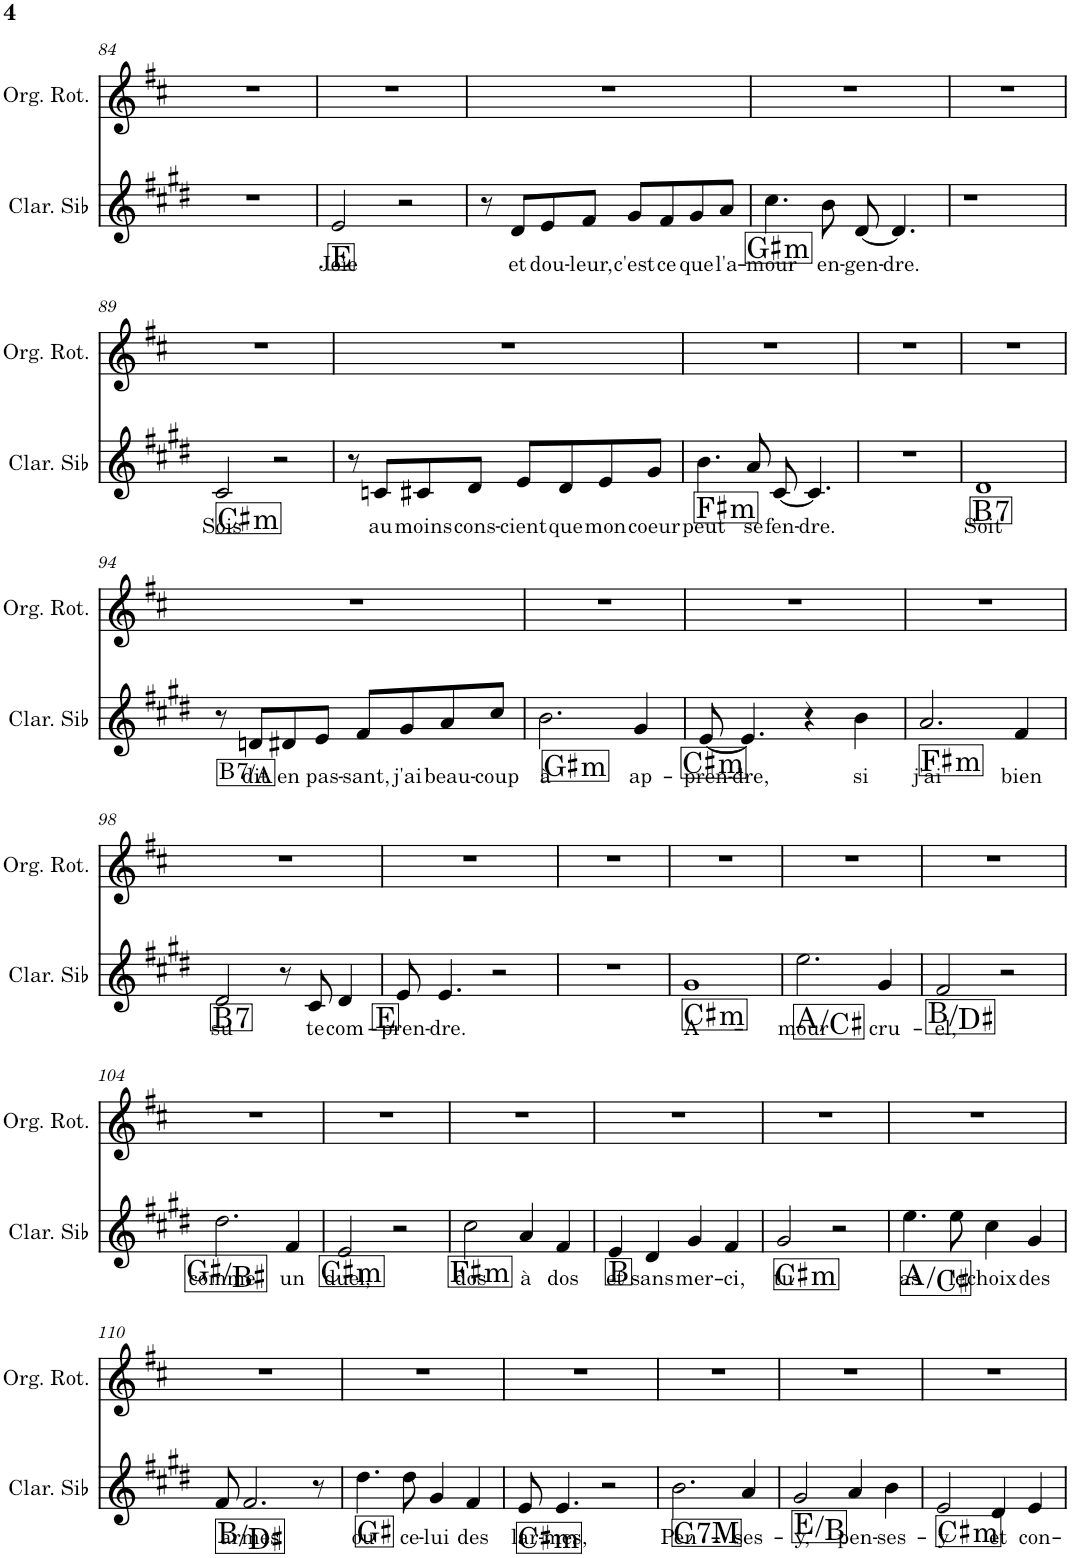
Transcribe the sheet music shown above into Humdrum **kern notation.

**kern	**kern	**kern	**kern	**kern	**text	**harte	**kern	**text	**harte	**kern
*part6	*part5	*part4	*part3	*part3	*part3	*part3	*part2	*part2	*part2	*part1
*staff7	*staff6	*staff5	*staff4	*staff3	*staff3	*	*staff2	*staff2	*	*staff1
*I"Basse électrique	*I"Guitare électrique	*I"Guitare acoustique	*I"Piano	*	*	*	*I"Clarinette en Sib	*	*	*I"Orgue rotatif, Rock Organ
*I'B. él.	*I'Guit. El.	*I'Guit.	*I'Pia.	*	*	*	*I'Clar. Sib	*	*	*I'Org. Rot.
!!LO:PB:g=z
*clefF4	*clefGv2	*clefGv2	*clefF4	*clefG2	*	*	*clefG2	*	*	*clefG2
*Trd7c12	*	*	*	*	*	*	*Trd1c2	*	*	*
*k[f#c#]	*k[f#c#]	*k[f#c#]	*k[f#c#]	*k[f#c#]	*	*	*k[f#c#g#d#]	*	*	*k[f#c#]
*M4/4	*M4/4	*M4/4	*M4/4	*M4/4	*	*	*M4/4	*	*	*M4/4
=84	=84	=84	=84	=84	=84	=84	=84	=84	=84	=84
!	!	!	!	!	!	!LO:H:n=1:kt=7	!	!	!	!
!	!	!	!	!	!	!LO:H:n=2:kt=7	!	!	!	!
4A	1r	4A 4c# 4e 4g	1E 1G 1A 1c#	1r	.	A:7 A:7	1r	.	.	1r
8r	.	8A\ 8c#\ 8e\ 8g\L	.	.	.	.	.	.	.	.
8A	.	8A\ 8c#\ 8e\ 8g\J	.	.	.	.	.	.	.	.
4B	.	4A 4c# 4e 4g	.	.	.	.	.	.	.	.
4c#	.	8A\ 8c#\ 8e\ 8g\L	.	.	.	.	.	.	.	.
.	.	8A\ 8c#\ 8e\ 8g\J	.	.	.	.	.	.	.	.
=85	=85	=85	=85	=85	=85	=85	=85	=85	=85	=85
!	!	!	!	!	!	!	!	!LO:LY:b	!	!
4D	1r	4D 4F# 4A 4d	1D 1F# 1A 1d	2dd	Joie	D:maj D:maj	2e/	Joie	E:maj	1r
8r	.	8D/ 8F#/ 8A/ 8d/L	.	.	.	.	.	.	.	.
8D	.	8D/ 8F#/ 8A/ 8d/J	.	.	.	.	.	.	.	.
4D	.	4D 4F# 4A 4d	.	2r	.	.	2r	.	.	.
4D	.	8D/ 8F#/ 8A/ 8d/L	.	.	.	.	.	.	.	.
.	.	8D/ 8F#/ 8A/ 8d/J	.	.	.	.	.	.	.	.
=86	=86	=86	=86	=86	=86	=86	=86	=86	=86	=86
4D	1r	4D 4F# 4A 4d	1D 1F# 1A 1d	8r	.	.	8r	.	.	1r
!	!	!	!	!	!	!	!	!LO:LY:b	!	!
.	.	.	.	8cc#	et	.	8d#/L	et	.	.
!	!	!	!	!	!	!	!	!LO:LY:b	!	!
8D\L	.	8D/ 8F#/ 8A/ 8d/L	.	8dd\L	dou-	.	8e/	dou-	.	.
!	!	!	!	!	!	!	!	!LO:LY:b	!	!
8D\J	.	8D/ 8F#/ 8A/ 8d/J	.	8ee\J	-leur	.	8f#/J	-leur,	.	.
!	!	!	!	!	!	!	!	!LO:LY:b	!	!
2D	.	8D/ 8F#/ 8A/ 8d/L	.	8ff#\L	c'est	.	8g#/L	c'est	.	.
!	!	!	!	!	!	!	!	!LO:LY:b	!	!
.	.	8D/ 8F#/ 8A/ 8d/J	.	8ee\J	ce	.	8f#/	ce	.	.
!	!	!	!	!	!	!	!	!LO:LY:b	!	!
.	.	8D/ 8F#/ 8A/ 8d/L	.	8ff#\L	que	.	8g#/	que	.	.
!	!	!	!	!	!	!	!	!LO:LY:b	!	!
.	.	8D/ 8F#/ 8A/ 8d/J	.	8gg\J	l'a-	.	8a/J	l'a-	.	.
=87	=87	=87	=87	=87	=87	=87	=87	=87	=87	=87
!	!	!	!	!	!	!LO:H:n=1:kt=m	!	!LO:LY:b	!	!
!	!	!	!	!	!	!LO:H:n=2:kt=m	!	!	!LO:H:kt=m	!
4F#	1r	4F# 4A 4c# 4f#	1F# 1A 1c#	4.bb	-mour	F#:min F#:min	4.cc#\	-mour	G#:min	1r
8F#\L	.	8F#\ 8A\ 8c#\ 8f#\L	.	.	.	.	.	.	.	.
!	!	!	!	!	!	!	!	!LO:LY:b	!	!
8F#\J	.	8F#\ 8A\ 8c#\ 8f#\J	.	8aa	en-	.	8b\	en-	.	.
!	!	!	!	!	!	!	!	!LO:LY:b	!	!
2F#	.	8F#/ 8A/ 8c#/L	.	[8cc#	-gen-	.	[8d#/	-gen-	.	.
!	!	!	!	!	!	!	!	!LO:LY:b	!	!
.	.	8F#/ 8A/ 8c#/J	.	4.cc#]	-dre.	.	4.d#/]	-dre.	.	.
.	.	8F#/ 8A/ 8c#/L	.	.	.	.	.	.	.	.
.	.	8F#/ 8A/ 8c#/J	.	.	.	.	.	.	.	.
=88	=88	=88	=88	=88	=88	=88	=88	=88	=88	=88
4F#	1r	4F# 4A 4c#	1F# 1A 1c#	4r	.	.	1r	.	.	1r
8r	.	8F#/ 8A/ 8c#/L	.	4r	.	.	.	.	.	.
8F#	.	8F#/ 8A/ 8c#/J	.	.	.	.	.	.	.	.
4F#	.	4F# 4A 4c#	.	2r	.	.	.	.	.	.
4F#	.	8F#/ 8A/ 8c#/L	.	.	.	.	.	.	.	.
.	.	8F#/ 8A/ 8c#/J	.	.	.	.	.	.	.	.
!!LO:LB:g=z
=89	=89	=89	=89	=89	=89	=89	=89	=89	=89	=89
!	!	!	!	!	!	!LO:H:n=1:kt=m	!	!LO:LY:b	!	!
!	!	!	!	!	!	!LO:H:n=2:kt=m	!	!	!LO:H:kt=m	!
4B	1r	4B 4d 4f#	1D 1F# 1B	2b	Sois	B:min B:min	2c#/	Sois	C#:min	1r
8r	.	8B\ 8d\ 8f#\L	.	.	.	.	.	.	.	.
8B	.	8B\ 8d\ 8f#\J	.	.	.	.	.	.	.	.
4B	.	4B 4d 4f#	.	2r	.	.	2r	.	.	.
4B	.	8B\ 8d\ 8f#\L	.	.	.	.	.	.	.	.
.	.	8B\ 8d\ 8f#\J	.	.	.	.	.	.	.	.
=90	=90	=90	=90	=90	=90	=90	=90	=90	=90	=90
4B	1r	4B 4d 4f# 4b	1D 1F# 1B	8r	.	.	8r	.	.	1r
!	!	!	!	!	!	!	!	!LO:LY:b	!	!
.	.	.	.	8a#X	au	.	8cn/L	au	.	.
!	!	!	!	!	!	!	!	!LO:LY:b	!	!
8B\L	.	8B\ 8d\ 8f#\ 8b\L	.	8b\L	moins	.	8c#X/	moins	.	.
!	!	!	!	!	!	!	!	!LO:LY:b	!	!
8B\J	.	8B\ 8d\ 8f#\ 8b\J	.	8cc#\J	cons-	.	8d#/J	cons-	.	.
!	!	!	!	!	!	!	!	!LO:LY:b	!	!
2B	.	8B\ 8d\ 8f#\ 8b\L	.	8dd\L	-cient	.	8e/L	-cient	.	.
!	!	!	!	!	!	!	!	!LO:LY:b	!	!
.	.	8B\ 8d\ 8f#\ 8b\J	.	8cc#\J	que	.	8d#/	que	.	.
!	!	!	!	!	!	!	!	!LO:LY:b	!	!
.	.	8B\ 8d\ 8f#\ 8b\L	.	8dd\L	mon	.	8e/	mon	.	.
!	!	!	!	!	!	!	!	!LO:LY:b	!	!
.	.	8B\ 8d\ 8f#\ 8b\J	.	8ff#\J	coeur	.	8g#/J	coeur	.	.
=91	=91	=91	=91	=91	=91	=91	=91	=91	=91	=91
!	!	!	!	!	!	!LO:H:n=1:kt=m	!	!LO:LY:b	!	!
!	!	!	!	!	!	!LO:H:n=2:kt=m	!	!	!LO:H:kt=m	!
4E	1r	4E 4G 4B 4e	1E 1G 1B 1e	4.aa	peut	E:min E:min	4.b\	peut	F#:min	1r
8E\L	.	8E/ 8G/ 8B/ 8e/L	.	.	.	.	.	.	.	.
!	!	!	!	!	!	!	!	!LO:LY:b	!	!
8E\J	.	8E/ 8G/ 8B/ 8e/J	.	8gg	se	.	8a/	se	.	.
!	!	!	!	!	!	!	!	!LO:LY:b	!	!
2E	.	8E/ 8G/ 8B/L	.	[8b	fen-	.	[8c#/	fen-	.	.
!	!	!	!	!	!	!	!	!LO:LY:b	!	!
.	.	8E/ 8G/ 8B/J	.	4.b]	-dre.	.	4.c#/]	-dre.	.	.
.	.	8E/ 8G/ 8B/L	.	.	.	.	.	.	.	.
.	.	8E/ 8G/ 8B/J	.	.	.	.	.	.	.	.
=92	=92	=92	=92	=92	=92	=92	=92	=92	=92	=92
4E	1r	4E 4G 4B	1E 1G 1B 1e	1r	.	.	1r	.	.	1r
8r	.	8E/ 8G/ 8B/L	.	.	.	.	.	.	.	.
8E	.	8E/ 8G/ 8B/J	.	.	.	.	.	.	.	.
4E	.	4E 4G 4B	.	.	.	.	.	.	.	.
4G	.	8E/ 8G/ 8B/L	.	.	.	.	.	.	.	.
.	.	8E/ 8G/ 8B/J	.	.	.	.	.	.	.	.
=93	=93	=93	=93	=93	=93	=93	=93	=93	=93	=93
!	!	!	!	!	!	!LO:H:n=1:kt=7	!	!LO:LY:b	!	!
!	!	!	!	!	!	!LO:H:n=2:kt=7	!	!	!LO:H:kt=7	!
4A	1r	4A 4c# 4e 4g	1G 1A 1c# 1e	1cc#	Soit	A:7 A:7	1d#	Soit	B:7	1r
8r	.	8A\ 8c#\ 8e\ 8g\L	.	.	.	.	.	.	.	.
8A	.	8A\ 8c#\ 8e\ 8g\J	.	.	.	.	.	.	.	.
2A	.	4A 4c# 4e 4g	.	.	.	.	.	.	.	.
.	.	8A\ 8c#\ 8e\ 8g\L	.	.	.	.	.	.	.	.
.	.	8A\ 8c#\ 8e\ 8g\J	.	.	.	.	.	.	.	.
!!LO:LB:g=z
=94	=94	=94	=94	=94	=94	=94	=94	=94	=94	=94
!	!	!	!	!	!	!LO:H:n=1:kt=7	!	!	!	!
!	!	!	!	!	!	!LO:H:n=2:kt=7	!	!	!LO:H:kt=7	!
4G	1r	4G 4A 4c# 4e	1G 1A 1c# 1e	8r	.	A:7/b7 A:7/b7	8r	.	B:7/b7	1r
!	!	!	!	!	!	!	!	!LO:LY:b	!	!
.	.	.	.	8ccn	dit	.	8dn/L	dit	.	.
!	!	!	!	!	!	!	!	!LO:LY:b	!	!
8G\L	.	8G\ 8A\ 8c#\ 8e\L	.	8cc#X\L	en	.	8d#X/	en	.	.
!	!	!	!	!	!	!	!	!LO:LY:b	!	!
8G\J	.	8G\ 8A\ 8c#\ 8e\J	.	8dd\J	pas-	.	8e/J	pas-	.	.
!	!	!	!	!	!	!	!	!LO:LY:b	!	!
2G	.	8G\ 8A\ 8c#\ 8e\L	.	8ee\L	-sant,	.	8f#/L	-sant,	.	.
!	!	!	!	!	!	!	!	!LO:LY:b	!	!
.	.	8G\ 8A\ 8c#\ 8e\J	.	8ff#\J	j'ai	.	8g#/	j'ai	.	.
!	!	!	!	!	!	!	!	!LO:LY:b	!	!
.	.	8G\ 8A\ 8c#\ 8e\L	.	8gg\L	beau-	.	8a/	beau-	.	.
!	!	!	!	!	!	!	!	!LO:LY:b	!	!
.	.	8G\ 8A\ 8c#\ 8e\J	.	8bb\J	-coup	.	8cc#/J	-coup	.	.
=95	=95	=95	=95	=95	=95	=95	=95	=95	=95	=95
!	!	!	!	!	!	!LO:H:n=1:kt=m	!	!LO:LY:b	!	!
!	!	!	!	!	!	!LO:H:n=2:kt=m	!	!	!LO:H:kt=m	!
4F#	1r	4A 4c# 4f# 4a	1F# 1A 1c#	2.aa	à	F#:min F#:min	2.b\	à	G#:min	1r
8F#\L	.	8A\ 8c#\ 8f#\ 8a\L	.	.	.	.	.	.	.	.
8F#\J	.	8A\ 8c#\ 8f#\ 8a\J	.	.	.	.	.	.	.	.
2F#	.	8A\ 8c#\ 8f#\ 8a\L	.	.	.	.	.	.	.	.
.	.	8A\ 8c#\ 8f#\ 8a\J	.	.	.	.	.	.	.	.
!	!	!	!	!	!	!	!	!LO:LY:b	!	!
.	.	8F#\ 8A\ 8c#\ 8f#\L	.	4ff#	-ap-	.	4g#/	-ap-	.	.
.	.	8F#\ 8A\ 8c#\ 8f#\J	.	.	.	.	.	.	.	.
=96	=96	=96	=96	=96	=96	=96	=96	=96	=96	=96
!	!	!	!	!	!	!LO:H:n=1:kt=m	!	!LO:LY:b	!	!
!	!	!	!	!	!	!LO:H:n=2:kt=m	!	!	!LO:H:kt=m	!
4B	1r	4B 4d 4f# 4b	1D 1F# 1B	[8dd	-pren-	B:min B:min	[8e/	-pren-	C#:min	1r
!	!	!	!	!	!	!	!	!LO:LY:b	!	!
.	.	.	.	4.dd]	-dre,	.	4.e/]	-dre,	.	.
8r	.	8B\ 8d\ 8f#\ 8b\L	.	.	.	.	.	.	.	.
8B	.	8B\ 8d\ 8f#\ 8b\J	.	.	.	.	.	.	.	.
2B	.	8B\ 8d\ 8f#\ 8b\L	.	4r	.	.	4r	.	.	.
.	.	8B\ 8d\ 8f#\ 8b\J	.	.	.	.	.	.	.	.
!	!	!	!	!	!	!	!	!LO:LY:b	!	!
.	.	8B\ 8d\ 8f#\L	.	4aa	si	.	4b\	si	.	.
.	.	8B\ 8d\ 8f#\J	.	.	.	.	.	.	.	.
=97	=97	=97	=97	=97	=97	=97	=97	=97	=97	=97
!	!	!	!	!	!	!LO:H:n=1:kt=m	!	!LO:LY:b	!	!
!	!	!	!	!	!	!LO:H:n=2:kt=m	!	!	!LO:H:kt=m	!
4E	1r	4E 4G 4B 4e	1E 1G 1B	2.gg	j'ai	E:min E:min	2.a/	j'ai	F#:min	1r
8E\L	.	8E/ 8G/ 8B/ 8e/L	.	.	.	.	.	.	.	.
8E\J	.	8E/ 8G/ 8B/ 8e/J	.	.	.	.	.	.	.	.
2E	.	8E/ 8G/ 8B/ 8e/L	.	.	.	.	.	.	.	.
.	.	8E/ 8G/ 8B/ 8e/J	.	.	.	.	.	.	.	.
!	!	!	!	!	!	!	!	!LO:LY:b	!	!
.	.	8E/ 8G/ 8B/L	.	4ee	bien	.	4f#/	bien	.	.
.	.	8E/ 8G/ 8B/J	.	.	.	.	.	.	.	.
!!LO:LB:g=z
=98	=98	=98	=98	=98	=98	=98	=98	=98	=98	=98
!	!	!	!	!	!	!LO:H:n=1:kt=7	!	!LO:LY:b	!	!
!	!	!	!	!	!	!LO:H:n=2:kt=7	!	!	!LO:H:kt=7	!
4A	1r	4A 4c# 4e 4g	1AA 1C# 1E 1G	2cc#	su	A:7 A:7	2d#/	su	B:7	1r
8A\L	.	8A\ 8c#\ 8e\ 8g\L	.	.	.	.	.	.	.	.
8A\J	.	8A\ 8c#\ 8e\ 8g\J	.	.	.	.	.	.	.	.
2A	.	8A\ 8c#\ 8e\ 8g\L	.	8r	.	.	8r	.	.	.
!	!	!	!	!	!	!	!	!LO:LY:b	!	!
.	.	8A\ 8c#\ 8e\ 8g\J	.	8b	te	.	8c#/	te	.	.
!	!	!	!	!	!	!	!	!LO:LY:b	!	!
.	.	8A\ 8c#\ 8e\ 8g\L	.	4cc#	com-	.	4d#/	com-	.	.
.	.	8A\ 8c#\ 8e\ 8g\J	.	.	.	.	.	.	.	.
=99	=99	=99	=99	=99	=99	=99	=99	=99	=99	=99
!	!	!	!	!	!	!	!	!LO:LY:b	!	!
4D	1r	4D 4F# 4A 4d	1D 1F# 1A 1d	8dd	-pren-	D:maj D:maj	8e/	-pren-	E:maj	1r
!	!	!	!	!	!	!	!	!LO:LY:b	!	!
.	.	.	.	4.dd	-dre.	.	4.e/	-dre.	.	.
8D\L	.	8D/ 8F#/ 8A/ 8d/L	.	.	.	.	.	.	.	.
8F#\J	.	8D/ 8F#/ 8A/ 8d/J	.	.	.	.	.	.	.	.
4A	.	4D 4F# 4A 4d	.	4r	.	.	2r	.	.	.
8F#\L	.	8D/ 8F#/ 8A/ 8d/L	.	4r	.	.	.	.	.	.
8A\J	.	8D/ 8F#/ 8A/ 8d/J	.	.	.	.	.	.	.	.
=100	=100	=100	=100	=100	=100	=100	=100	=100	=100	=100
4d	1r	4D 4F# 4A 4d	1D 1F# 1A 1d	1r	.	.	1r	.	.	1r
8D\L	.	8D/ 8F#/ 8A/ 8d/L	.	.	.	.	.	.	.	.
8F#\J	.	8D/ 8F#/ 8A/ 8d/J	.	.	.	.	.	.	.	.
4A	.	4D 4F# 4A 4d	.	.	.	.	.	.	.	.
8F#\L	.	8D/ 8F#/ 8A/ 8d/L	.	.	.	.	.	.	.	.
8A\J	.	8D/ 8F#/ 8A/ 8d/J	.	.	.	.	.	.	.	.
=101	=101	=101	=101	=101	=101	=101	=101	=101	=101	=101
!	!	!	!	!	!	!LO:H:n=1:kt=m	!	!LO:LY:b	!	!
!	!	!	!	!	!	!LO:H:n=2:kt=m	!	!	!LO:H:kt=m	!
4B	8BB/L	4BB 4D 4F#	1BB 1D 1F# 1B	1ff#	A-	B:min B:min	1g#	A-	C#:min	1r
.	8BB/J	.	.	.	.	.	.	.	.	.
8B\L	16D/LL	8BB/ 8D/ 8F#/L	.	.	.	.	.	.	.	.
.	16F#/JJ	.	.	.	.	.	.	.	.	.
8B\J	4B	8BB/ 8D/ 8F#/J	.	.	.	.	.	.	.	.
4B	.	8BB/ 8D/ 8F#/L	.	.	.	.	.	.	.	.
.	8D	8BB/ 8D/ 8F#/J	.	.	.	.	.	.	.	.
8r	8F#/L	8BB/ 8D/ 8F#/L	.	.	.	.	.	.	.	.
8B	8B/J	8BB/ 8D/ 8F#/J	.	.	.	.	.	.	.	.
=102	=102	=102	=102	=102	=102	=102	=102	=102	=102	=102
!	!	!	!	!	!	!	!	!LO:LY:b	!	!
4B	8BB/L	4BB 4D 4G 4B	1BB 1G 1B	2.ddd	-mour	G:maj/3 G:maj/3	2.ee\	-mour	A:maj/3	1r
.	8BB/J	.	.	.	.	.	.	.	.	.
8B\L	16D/LL	8BB/ 8D/ 8G/ 8B/L	.	.	.	.	.	.	.	.
.	16G/JJ	.	.	.	.	.	.	.	.	.
8B\J	4B	8BB/ 8D/ 8G/ 8B/J	.	.	.	.	.	.	.	.
4B	.	8BB/ 8D/ 8G/ 8B/L	.	.	.	.	.	.	.	.
.	8G	8BB/ 8D/ 8G/ 8B/J	.	.	.	.	.	.	.	.
!	!	!	!	!	!	!	!	!LO:LY:b	!	!
8r	4B	8BB/ 8D/ 8G/ 8B/L	.	4ff#	cru-	.	4g#/	cru-	.	.
8B	.	8BB/ 8D/ 8G/ 8B/J	.	.	.	.	.	.	.	.
=103	=103	=103	=103	=103	=103	=103	=103	=103	=103	=103
!	!	!	!	!	!	!	!	!LO:LY:b	!	!
4c#	4A	4A 4c# 4e	1C# 1E 1A	2ee	-el,	A:maj/3 A:maj/3	2f#/	-el,	B:maj/3	1r
8c#\L	4c#	8A\ 8c#\ 8e\L	.	.	.	.	.	.	.	.
8c#\J	.	8A\ 8c#\ 8e\J	.	.	.	.	.	.	.	.
4c#	4e	8A\ 8c#\ 8e\L	.	2r	.	.	2r	.	.	.
.	.	8A\ 8c#\ 8e\J	.	.	.	.	.	.	.	.
8r	4g	8A\ 8c#\ 8e\L	.	.	.	.	.	.	.	.
8c#	.	8A\ 8c#\ 8e\J	.	.	.	.	.	.	.	.
!!LO:LB:g=z
=104	=104	=104	=104	=104	=104	=104	=104	=104	=104	=104
!	!	!	!	!	!	!	!	!LO:LY:b	!	!
4A#X	4f#	4A#X 4c# 4f#	1AA#X 1C# 1F#	2.ccc#	comme	F#:maj/3 F#:maj/3	2.dd#\	comme	G#:maj/3	1r
8A#X\L	4c#	8A#\ 8c#\ 8f#\L	.	.	.	.	.	.	.	.
8A#X\J	.	8A#\ 8c#\ 8f#\J	.	.	.	.	.	.	.	.
4A#X	4A#X	8A#\ 8c#\ 8f#\L	.	.	.	.	.	.	.	.
.	.	8A#\ 8c#\ 8f#\J	.	.	.	.	.	.	.	.
!	!	!	!	!	!	!	!	!LO:LY:b	!	!
8r	4F#	8A#\ 8c#\L	.	4ee	un	.	4f#/	un	.	.
8A#X	.	8A#\ 8c#\J	.	.	.	.	.	.	.	.
=105	=105	=105	=105	=105	=105	=105	=105	=105	=105	=105
!	!	!	!	!	!	!LO:H:n=1:kt=m	!	!LO:LY:b	!	!
!	!	!	!	!	!	!LO:H:n=2:kt=m	!	!	!LO:H:kt=m	!
4B	8BB/L	4F# 4B 4d	1BB 1D 1F#	2dd	duel,	B:min B:min	2e/	duel,	C#:min	1r
.	8D/J	.	.	.	.	.	.	.	.	.
8B\L	16BB/LL	8F#/ 8B/ 8d/L	.	.	.	.	.	.	.	.
.	16F#/JJ	.	.	.	.	.	.	.	.	.
8B\J	4B	8F#/ 8B/ 8d/J	.	.	.	.	.	.	.	.
4B	.	8F#/ 8B/ 8d/L	.	2r	.	.	2r	.	.	.
.	8F#	8F#/ 8B/ 8d/J	.	.	.	.	.	.	.	.
8r	8B/L	8F#/ 8B/ 8d/L	.	.	.	.	.	.	.	.
8B	8F#/J	8F#/ 8B/ 8d/J	.	.	.	.	.	.	.	.
=106	=106	=106	=106	=106	=106	=106	=106	=106	=106	=106
!	!	!	!	!	!	!LO:H:n=1:kt=m	!	!LO:LY:b	!	!
!	!	!	!	!	!	!LO:H:n=2:kt=m	!	!	!LO:H:kt=m	!
4e	8E/L	4E 4G 4B	1E 1G 1B	2bb	dos	E:min E:min	2cc#\	dos	F#:min	1r
.	8E/J	.	.	.	.	.	.	.	.	.
8e\L	16G/LL	8E/ 8G/ 8B/L	.	.	.	.	.	.	.	.
.	16B/JJ	.	.	.	.	.	.	.	.	.
8e\J	4e	8E/ 8G/ 8B/J	.	.	.	.	.	.	.	.
!	!	!	!	!	!	!	!	!LO:LY:b	!	!
4e	.	8E\ 8G\ 8B\ 8e\ 8g\L	.	4gg	à	.	4a/	à	.	.
.	8B	8E\ 8G\ 8B\ 8e\ 8g\J	.	.	.	.	.	.	.	.
!	!	!	!	!	!	!	!	!LO:LY:b	!	!
8r	4E	8E/ 8G/ 8B/ 8e/L	.	4ee	dos	.	4f#/	dos	.	.
8e	.	8E/ 8G/ 8B/ 8e/J	.	.	.	.	.	.	.	.
=107	=107	=107	=107	=107	=107	=107	=107	=107	=107	=107
!	!	!	!	!	!	!	!	!LO:LY:b	!	!
4A	4A	4A 4c# 4e 4a	1AA 1C# 1E 1A	4dd	et	A:maj A:maj	4e/	et	B:maj	1r
!	!	!	!	!	!	!	!	!LO:LY:b	!	!
8A\L	4e	8A\ 8c#\ 8e\ 8a\L	.	4cc#	sans	.	4d#/	sans	.	.
8A\J	.	8A\ 8c#\ 8e\ 8a\J	.	.	.	.	.	.	.	.
!	!	!	!	!	!	!	!	!LO:LY:b	!	!
4A	4c#	8A\ 8c#\ 8e\ 8a\L	.	4ff#	mer-	.	4g#/	mer-	.	.
.	.	8A\ 8c#\ 8e\ 8a\J	.	.	.	.	.	.	.	.
!	!	!	!	!	!	!	!	!LO:LY:b	!	!
8r	4A	8A\ 8c#\ 8e\ 8a\L	.	4ee	-ci,	.	4f#/	-ci,	.	.
8A	.	8A\ 8c#\ 8e\ 8a\J	.	.	.	.	.	.	.	.
=108	=108	=108	=108	=108	=108	=108	=108	=108	=108	=108
!	!	!	!	!	!	!LO:H:n=1:kt=m	!	!LO:LY:b	!	!
!	!	!	!	!	!	!LO:H:n=2:kt=m	!	!	!LO:H:kt=m	!
4B	4B	4B 4d 4f#	1BB 1D 1F# 1B	2ff#	tu	B:min B:min	2g#/	tu	C#:min	1r
8B\L	4d	8B\ 8d\ 8f#\L	.	.	.	.	.	.	.	.
8B\J	.	8B\ 8d\ 8f#\J	.	.	.	.	.	.	.	.
4B	4f#	8B\ 8d\ 8f#\L	.	2r	.	.	2r	.	.	.
.	.	8B\ 8d\ 8f#\J	.	.	.	.	.	.	.	.
8r	4d	8B\ 8d\ 8f#\L	.	.	.	.	.	.	.	.
8B	.	8B\ 8d\ 8f#\J	.	.	.	.	.	.	.	.
=109	=109	=109	=109	=109	=109	=109	=109	=109	=109	=109
!	!	!	!	!	!	!	!	!LO:LY:b	!	!
4B	8BB/L	4BB 4D 4G 4B 4d	1BB 1G 1B	4.ddd	as	G:maj/3 G:maj/3	4.ee\	as	A:maj/3	1r
.	8BB/J	.	.	.	.	.	.	.	.	.
8B\L	16D/LL	8BB/ 8D/ 8G/ 8B/ 8d/L	.	.	.	.	.	.	.	.
.	16G/JJ	.	.	.	.	.	.	.	.	.
!	!	!	!	!	!	!	!	!LO:LY:b	!	!
8B\J	4B	8BB/ 8D/ 8G/ 8B/ 8d/J	.	8ddd	le	.	8ee\	le	.	.
!	!	!	!	!	!	!	!	!LO:LY:b	!	!
4B	.	8BB/ 8D/ 8G/ 8B/L	.	4bb	choix	.	4cc#\	choix	.	.
.	8G	8BB/ 8D/ 8G/ 8B/J	.	.	.	.	.	.	.	.
!	!	!	!	!	!	!	!	!LO:LY:b	!	!
8r	4B	8BB/ 8D/ 8G/ 8B/L	.	4ff#	des	.	4g#/	des	.	.
8B	.	8BB/ 8D/ 8G/ 8B/J	.	.	.	.	.	.	.	.
!!LO:LB:g=z
=110	=110	=110	=110	=110	=110	=110	=110	=110	=110	=110
4c#	4A	4A 4c# 4e	1C# 1E 1A	8ee	.	A:maj/3 A:maj/3	8f#/	.	B:maj/3	1r
!	!	!	!	!	!	!	!	!LO:LY:b	!	!
.	.	.	.	2.ee	armes	.	2.f#/	armes	.	.
8c#\L	4c#	8A\ 8c#\ 8e\L	.	.	.	.	.	.	.	.
8c#\J	.	8A\ 8c#\ 8e\J	.	.	.	.	.	.	.	.
4c#	4e	8A\ 8c#\ 8e\L	.	.	.	.	.	.	.	.
.	.	8A\ 8c#\ 8e\J	.	.	.	.	.	.	.	.
8r	4g	8A\ 8c#\ 8e\L	.	.	.	.	.	.	.	.
8c#	.	8A\ 8c#\ 8e\J	.	8r	.	.	8r	.	.	.
=111	=111	=111	=111	=111	=111	=111	=111	=111	=111	=111
!	!	!	!	!	!	!	!	!LO:LY:b	!	!
4F#	4f#	4F# 4A#X 4c#	1FF# 1AA#X 1C# 1F#	4.ccc#	ou	F#:maj F#:maj	4.dd#\	ou	G#:maj	1r
8F#\L	4c#	8F#/ 8A#/ 8c#/L	.	.	.	.	.	.	.	.
!	!	!	!	!	!	!	!	!LO:LY:b	!	!
8F#\J	.	8F#/ 8A#/ 8c#/J	.	8ccc#	ce-	.	8dd#\	ce-	.	.
!	!	!	!	!	!	!	!	!LO:LY:b	!	!
4F#	4A#X	8F#\ 8A#\ 8c#\ 8e\L	.	4ff#	-lui	.	4g#/	-lui	.	.
.	.	8F#\ 8A#\ 8c#\ 8e\J	.	.	.	.	.	.	.	.
!	!	!	!	!	!	!	!	!LO:LY:b	!	!
8r	4F#	8F#\ 8A#\ 8c#\ 8e\L	.	4ee	des	.	4f#/	des	.	.
8F#	.	8F#\ 8A#\ 8c#\ 8e\J	.	.	.	.	.	.	.	.
=112	=112	=112	=112	=112	=112	=112	=112	=112	=112	=112
!	!	!	!	!	!	!LO:H:n=1:kt=m	!	!LO:LY:b	!	!
!	!	!	!	!	!	!LO:H:n=2:kt=m	!	!	!LO:H:kt=m	!
4B	8BB/L	4F# 4B 4d	1BB 1D 1F#	8dd	lar-	B:min B:min	8e/	lar-	C#:min	1r
!	!	!	!	!	!	!	!	!LO:LY:b	!	!
.	8D/J	.	.	4.dd	-mes,	.	4.e/	-mes,	.	.
8B\L	8F#/L	8F#/ 8B/ 8d/L	.	.	.	.	.	.	.	.
8B\J	8B/J	8F#/ 8B/ 8d/J	.	.	.	.	.	.	.	.
4B	8F#/L	8F#/ 8B/ 8d/L	.	2r	.	.	2r	.	.	.
.	8D/J	8F#/ 8B/ 8d/J	.	.	.	.	.	.	.	.
8r	8B/L	8F#/ 8B/ 8d/L	.	.	.	.	.	.	.	.
8B	8F#/J	8F#/ 8B/ 8d/J	.	.	.	.	.	.	.	.
=113	=113	=113	=113	=113	=113	=113	=113	=113	=113	=113
!	!	!	!	!	!	!LO:H:n=1:kt=7	!	!LO:LY:b	!	!
!	!	!	!	!	!	!LO:H:n=2:kt=7	!	!	!LO:H:kt=7	!
4B-X	4..B-X	4BB-X 4D 4Fn 4A	1BB-X 1D 1Fn	2.aa	Pen-	Bb:7 Bb:7	2.b\	Pen-	C:7	1r
8B-X\L	.	8BB-/ 8D/ 8F/ 8A/L	.	.	.	.	.	.	.	.
8B-X\J	.	8BB-/ 8D/ 8F/ 8A/J	.	.	.	.	.	.	.	.
.	16g	.	.	.	.	.	.	.	.	.
4B-X	4a	8BB-/ 8D/ 8F/ 8A/L	.	.	.	.	.	.	.	.
.	.	8BB-/ 8D/ 8F/ 8A/J	.	.	.	.	.	.	.	.
!	!	!	!	!	!	!	!	!LO:LY:b	!	!
8r	4g	8BB-/ 8D/ 8F/ 8A/L	.	4gg	-ses-	.	4a/	-ses-	.	.
8B-X	.	8BB-/ 8D/ 8F/ 8A/J	.	.	.	.	.	.	.	.
=114	=114	=114	=114	=114	=114	=114	=114	=114	=114	=114
!	!	!	!	!	!	!	!	!LO:LY:b	!	!
4A	2f#	4D 4F# 4A	1AA 1D 1F#	2ff#	-y,	D:maj/5 D:maj/5	2g#/	-y,	E:maj/5	1r
8A\L	.	8D/ 8F#/ 8A/L	.	.	.	.	.	.	.	.
8A\J	.	8D/ 8F#/ 8A/J	.	.	.	.	.	.	.	.
!	!	!	!	!	!	!	!	!LO:LY:b	!	!
4A	4d	8D/ 8F#/ 8A/L	.	4gg	pen-	.	4a/	pen-	.	.
.	.	8D/ 8F#/ 8A/J	.	.	.	.	.	.	.	.
!	!	!	!	!	!	!	!	!LO:LY:b	!	!
8r	4A	8D/ 8F#/ 8A/L	.	4aa	-ses-	.	4b\	-ses-	.	.
8A	.	8D/ 8F#/ 8A/J	.	.	.	.	.	.	.	.
=115	=115	=115	=115	=115	=115	=115	=115	=115	=115	=115
!	!	!	!	!	!	!LO:H:n=1:kt=m	!	!LO:LY:b	!	!
!	!	!	!	!	!	!LO:H:n=2:kt=m	!	!	!LO:H:kt=m	!
4B	4B	4BB 4D 4F# 4B	1BB 1D 1F# 1B	2dd	-y	B:min B:min	2e/	-y	C#:min	1r
8B\L	4d	8BB/ 8D/ 8F#/ 8B/L	.	.	.	.	.	.	.	.
8B\J	.	8BB/ 8D/ 8F#/ 8B/J	.	.	.	.	.	.	.	.
!	!	!	!	!	!	!	!	!LO:LY:b	!	!
4B	4f#	8BB/ 8D/ 8F#/ 8B/L	.	4cc#	et	.	4d#/	et	.	.
.	.	8BB/ 8D/ 8F#/ 8B/J	.	.	.	.	.	.	.	.
!	!	!	!	!	!	!	!	!LO:LY:b	!	!
8r	4d	8BB/ 8D/ 8F#/ 8B/L	.	4dd	con-	.	4e/	con-	.	.
8B	.	8BB/ 8D/ 8F#/ 8B/J	.	.	.	.	.	.	.	.
=	=	=	=	=	=	=	=	=	=	=
*-	*-	*-	*-	*-	*-	*-	*-	*-	*-	*-
